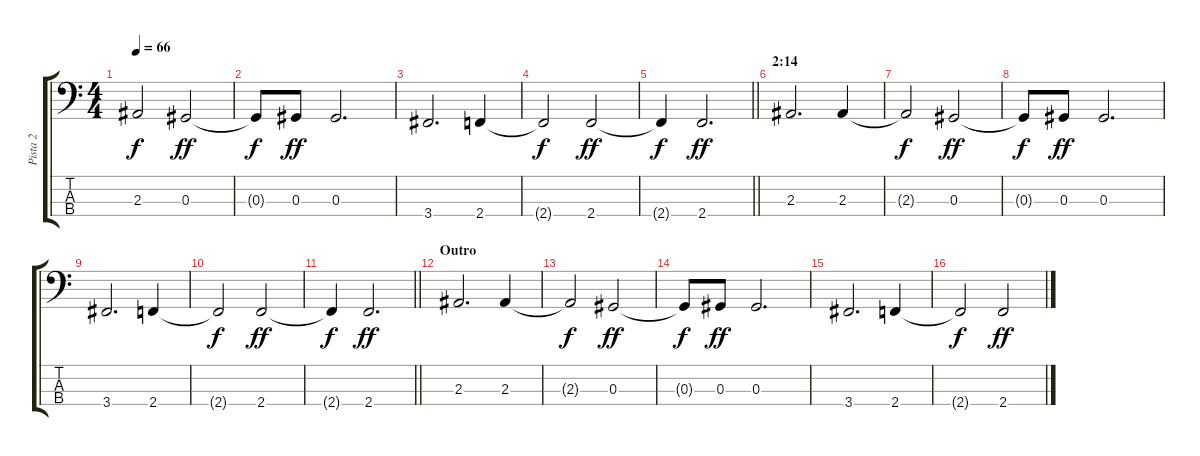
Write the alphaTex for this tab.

\track ("Pista 2" "Pista 2") {instrument electricbasspick}
\staff {score tabs}
\tuning (Gb2 Db2 Ab1 Eb1) {hide}
\ts (4 4)
\tempo 66
\clef f4
\ks c
2.3{t}.2{dy f} 0.3.2{dy ff} |
0.3{t}.8{dy f} 0.3.8{dy ff} 0.3.2{d} |
3.4.2{d} 2.4.4 |
2.4{t}.2{dy f} 2.4.2{dy ff} |
\barLineRight lightlight
2.4{t}.4{dy f} 2.4.2{d dy ff} |
\section ("" "2:14")
2.3.2{d} 2.3.4 |
2.3{t}.2{dy f} 0.3.2{dy ff} |
0.3{t}.8{dy f} 0.3.8{dy ff} 0.3.2{d} |
3.4.2{d} 2.4.4 |
2.4{t}.2{dy f} 2.4.2{dy ff} |
\barLineRight lightlight
2.4{t}.4{dy f} 2.4.2{d dy ff} |
\section ("" "Outro")
2.3.2{d} 2.3.4 |
2.3{t}.2{dy f} 0.3.2{dy ff} |
0.3{t}.8{dy f} 0.3.8{dy ff} 0.3.2{d} |
3.4.2{d} 2.4.4 |
2.4{t}.2{dy f} 2.4.2{dy ff}
